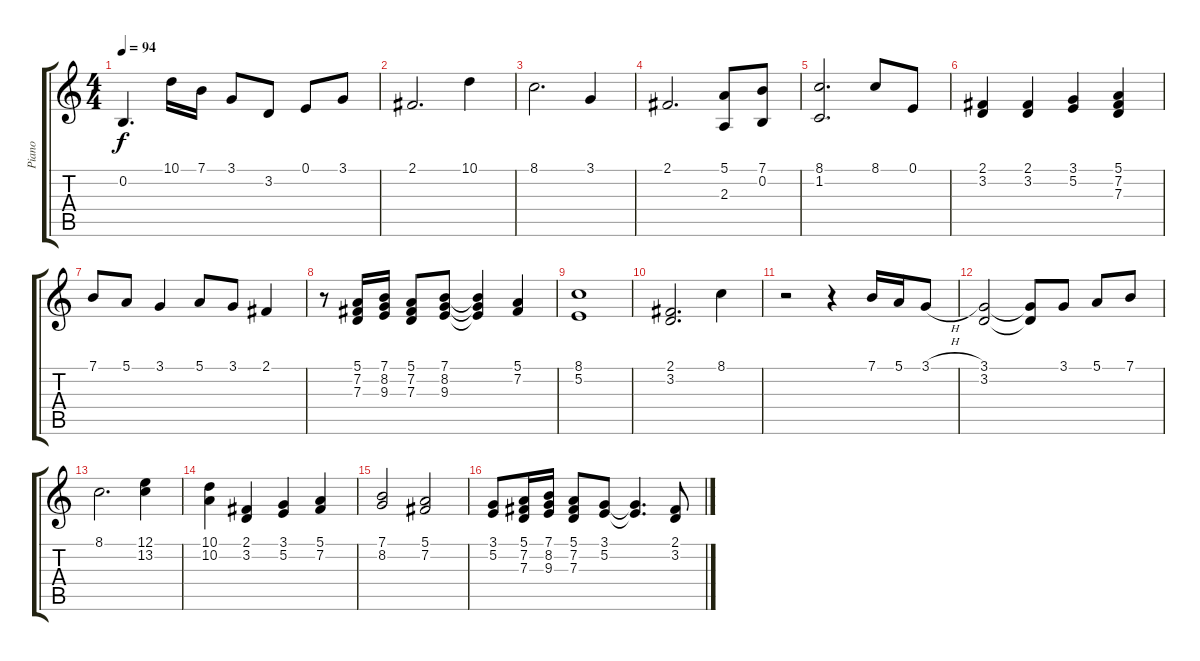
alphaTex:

\track ("Piano" "Piano") {instrument electricpiano2}
\staff {score tabs}
\tuning (E4 B3 G3 D3 A2 E2) {hide}
\ts (4 4)
\tempo 94
\clef g2
\ks c
0.2.4{d dy f} 10.1.16 7.1.16 3.1.8 3.2.8 0.1.8 3.1.8 |
2.1.2{d} 10.1.4 |
8.1.2{d} 3.1.4 |
2.1.2{d} (5.1 2.3).8 (7.1 0.2).8 |
(8.1 1.2).2{d} 8.1.8 0.1.8 |
(2.1 3.2).4 (2.1 3.2).4 (3.1 5.2).4 (5.1 7.2 7.3).4 |
7.1.8 5.1.8 3.1.4 5.1.8 3.1.8 2.1.4 |
r.8 (5.1 7.2 7.3).16 (7.1 8.2 9.3).16 (5.1 7.2 7.3).8 (7.1 8.2 9.3).8 (7.1{t} 8.2{t} 9.3{t}).4 (5.1 7.2).4 |
(8.1 5.2).1 |
(2.1 3.2).2{d} 8.1.4 |
r.2 r.4 7.1.16 5.1.16 3.1{h}.8 |
(3.1 3.2).2 (3.1{t} 3.2{t}).8 3.1.8 5.1.8 7.1.8 |
8.1.2{d} (12.1 13.2).4 |
(10.1 10.2).4 (2.1 3.2).4 (3.1 5.2).4 (5.1 7.2).4 |
(7.1 8.2).2 (5.1 7.2).2 |
(3.1 5.2).8 (5.1 7.2 7.3).16 (7.1 8.2 9.3).16 (5.1 7.2 7.3).8 (3.1 5.2).8 (3.1{t} 5.2{t}).4{d} (2.1 3.2).8
